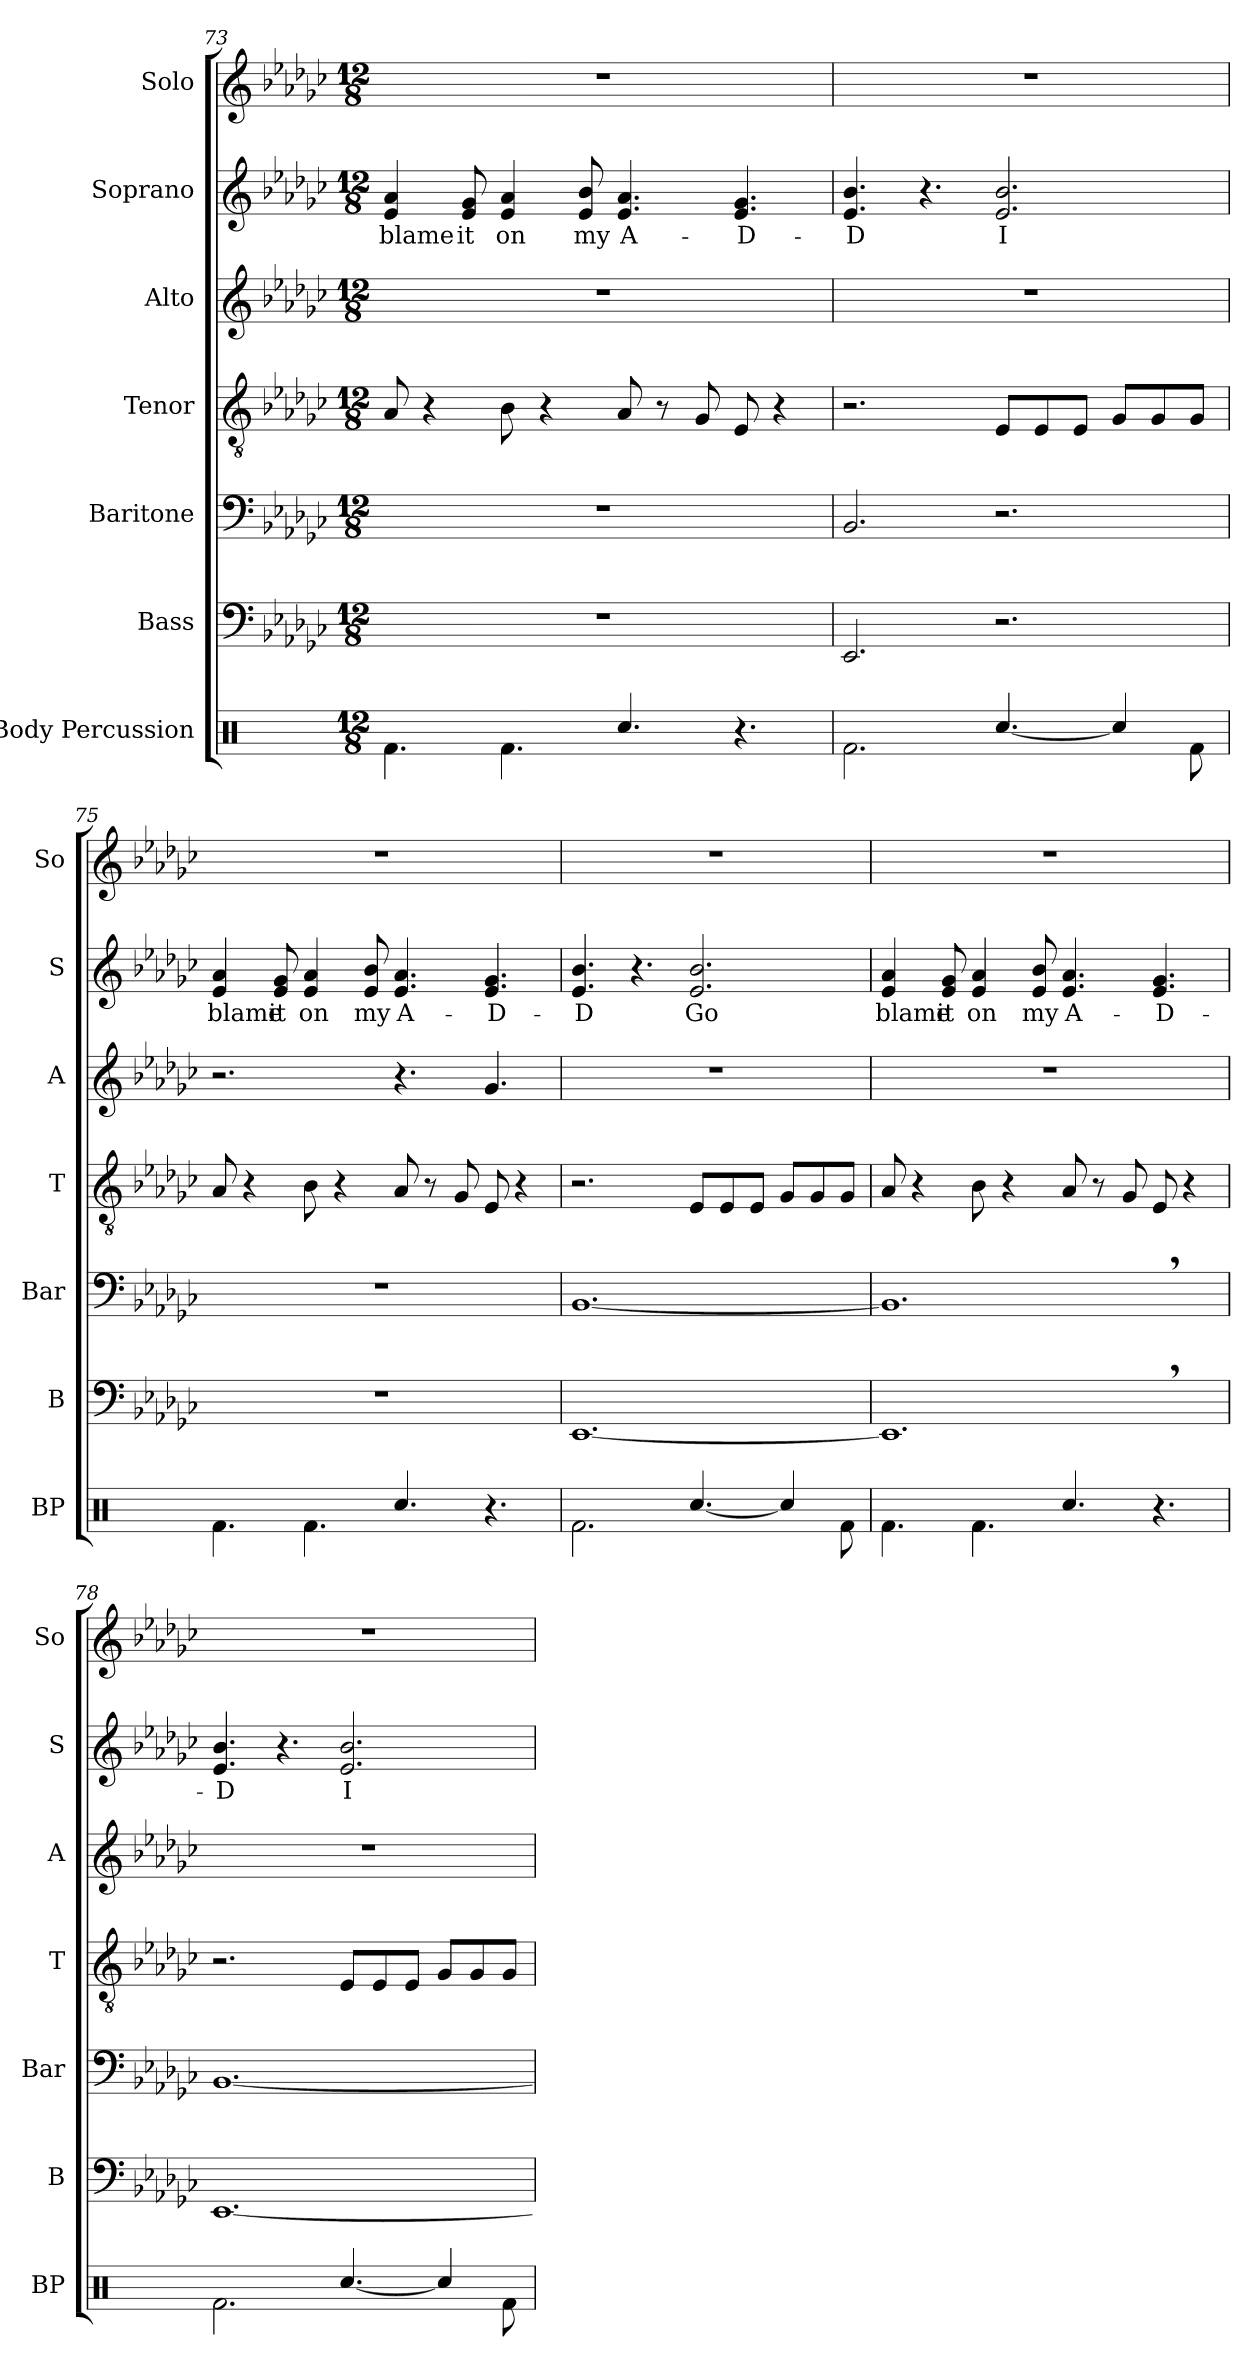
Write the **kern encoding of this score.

**kern	**kern	**kern	**kern	**kern	**kern	**text	**kern
*part7	*part6	*part5	*part4	*part3	*part2	*part2	*part1
*staff7	*staff6	*staff5	*staff4	*staff3	*staff2	*staff2	*staff1
*I"Body Percussion	*I"Bass	*I"Baritone	*I"Tenor	*I"Alto	*I"Soprano	*	*I"Solo
*I'BP	*I'B	*I'Bar	*I'T	*I'A	*I'S	*	*I'So
*clefX	*clefF4	*clefF4	*clefGv2	*clefG2	*clefG2	*	*clefG2
*k[]	*k[b-e-a-d-g-c-]	*k[b-e-a-d-g-c-]	*k[b-e-a-d-g-c-]	*k[b-e-a-d-g-c-]	*k[b-e-a-d-g-c-]	*	*k[b-e-a-d-g-c-]
*M12/8	*M12/8	*M12/8	*M12/8	*M12/8	*M12/8	*	*M12/8
=73	=73	=73	=73	=73	=73	=73	=73
4.Rf\	1.r	1.r	8A-/	1.r	4e-/ 4a-/	blame	1.r
.	.	.	4r	.	.	.	.
.	.	.	.	.	8e-/ 8g-/	it	.
4.Rf\	.	.	8B-\	.	4e-/ 4a-/	on	.
.	.	.	4r	.	.	.	.
.	.	.	.	.	8e-/ 8b-/	my	.
4.Rcc/	.	.	8A-/	.	4.e-/ 4.a-/	A-	.
.	.	.	8r	.	.	.	.
.	.	.	8G-/	.	.	.	.
4.r	.	.	8E-/	.	4.e-/ 4.g-/	-D-	.
.	.	.	4r	.	.	.	.
=74	=74	=74	=74	=74	=74	=74	=74
2.Rf\	2.EE-/	2.BB-/	2.r	1.r	4.e-/ 4.b-/	-D	1.r
.	.	.	.	.	4.r	.	.
[4.Rcc/	2.r	2.r	8E-/L	.	2.e-/ 2.b-/	I	.
.	.	.	8E-/	.	.	.	.
.	.	.	8E-/J	.	.	.	.
4Rcc/]	.	.	8G-/L	.	.	.	.
.	.	.	8G-/	.	.	.	.
8Rf\	.	.	8G-/J	.	.	.	.
!!LO:LB:g=z
=75	=75	=75	=75	=75	=75	=75	=75
4.Rf\	1.r	1.r	8A-/	2.r	4e-/ 4a-/	blame	1.r
.	.	.	4r	.	.	.	.
.	.	.	.	.	8e-/ 8g-/	it	.
4.Rf\	.	.	8B-\	.	4e-/ 4a-/	on	.
.	.	.	4r	.	.	.	.
.	.	.	.	.	8e-/ 8b-/	my	.
4.Rcc/	.	.	8A-/	4.r	4.e-/ 4.a-/	A-	.
.	.	.	8r	.	.	.	.
.	.	.	8G-/	.	.	.	.
4.r	.	.	8E-/	4.g-/	4.e-/ 4.g-/	-D-	.
.	.	.	4r	.	.	.	.
=76	=76	=76	=76	=76	=76	=76	=76
2.Rf\	[1.EE-	[1.BB-	2.r	1.r	4.e-/ 4.b-/	-D	1.r
.	.	.	.	.	4.r	.	.
[4.Rcc/	.	.	8E-/L	.	2.e-/ 2.b-/	Go	.
.	.	.	8E-/	.	.	.	.
.	.	.	8E-/J	.	.	.	.
4Rcc/]	.	.	8G-/L	.	.	.	.
.	.	.	8G-/	.	.	.	.
8Rf\	.	.	8G-/J	.	.	.	.
=77	=77	=77	=77	=77	=77	=77	=77
4.Rf\	1.EE-,]	1.BB-,]	8A-/	1.r	4e-/ 4a-/	blame	1.r
.	.	.	4r	.	.	.	.
.	.	.	.	.	8e-/ 8g-/	it	.
4.Rf\	.	.	8B-\	.	4e-/ 4a-/	on	.
.	.	.	4r	.	.	.	.
.	.	.	.	.	8e-/ 8b-/	my	.
4.Rcc/	.	.	8A-/	.	4.e-/ 4.a-/	A-	.
.	.	.	8r	.	.	.	.
.	.	.	8G-/	.	.	.	.
4.r	.	.	8E-/	.	4.e-/ 4.g-/	-D-	.
.	.	.	4r	.	.	.	.
=78	=78	=78	=78	=78	=78	=78	=78
2.Rf\	[1.EE-	[1.BB-	2.r	1.r	4.e-/ 4.b-/	-D	1.r
.	.	.	.	.	4.r	.	.
[4.Rcc/	.	.	8E-/L	.	2.e-/ 2.b-/	I	.
.	.	.	8E-/	.	.	.	.
.	.	.	8E-/J	.	.	.	.
4Rcc/]	.	.	8G-/L	.	.	.	.
.	.	.	8G-/	.	.	.	.
8Rf\	.	.	8G-/J	.	.	.	.
=	=	=	=	=	=	=	=
*-	*-	*-	*-	*-	*-	*-	*-
